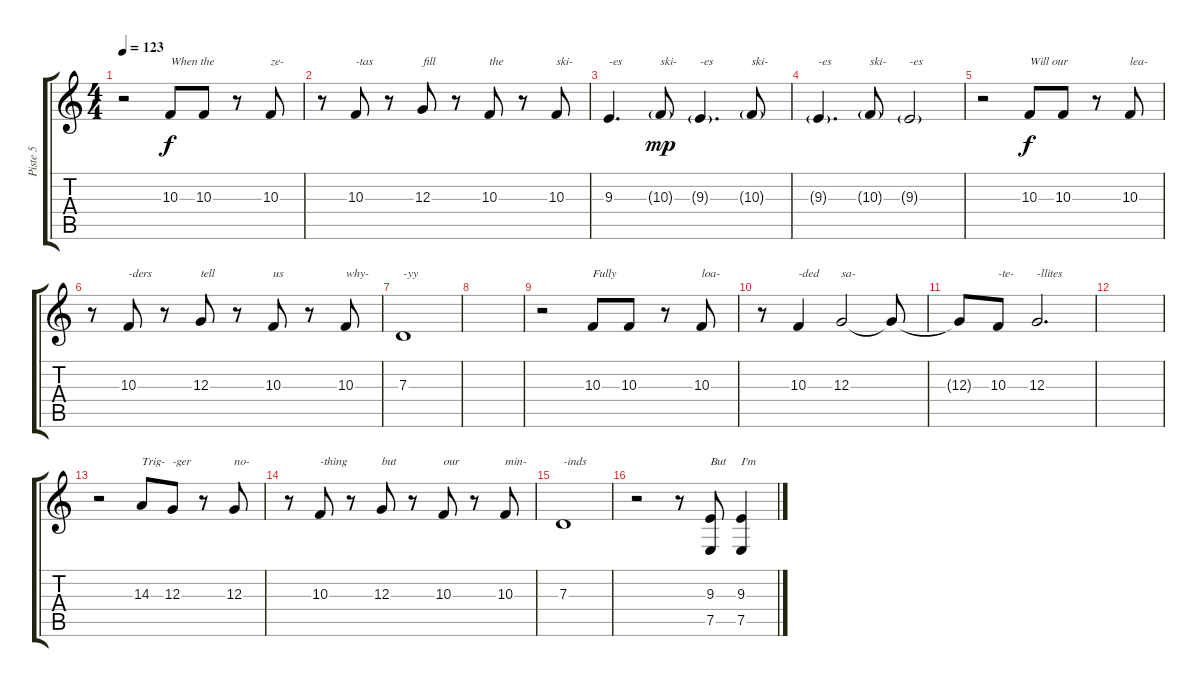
\track ("Piste 5" "Piste 5") {instrument flute}
\staff {score tabs}
\tuning (E4 B3 G3 D3 A2 E2) {hide}
\ts (4 4)
\tempo 123
\clef g2
\ks c
r.2{dy f} 10.3.8{txt "When the"} 10.3.8 r.8 10.3.8{txt "ze-"} |
r.8 10.3.8{txt "-tas"} r.8 12.3.8{txt "fill"} r.8 10.3.8{txt "the"} r.8 10.3.8{txt "ski-"} |
9.3.4{d txt "-es"} 10.3{g}.8{txt "ski-" dy mp} 9.3{g}.4{d txt "-es"} 10.3{g}.8{txt "ski-"} |
9.3{g}.4{d txt "-es"} 10.3{g}.8{txt "ski-"} 9.3{g}.2{txt "-es"} |
r.2 10.3.8{txt "Will our" dy f} 10.3.8 r.8 10.3.8{txt "lea-"} |
r.8 10.3.8{txt "-ders"} r.8 12.3.8{txt "tell"} r.8 10.3.8{txt "us"} r.8 10.3.8{txt "why-"} |
7.3.1{txt "-yy"} |
|
r.2 10.3.8{txt "Fully"} 10.3.8 r.8 10.3.8{txt "loa-"} |
r.8 10.3.4{txt "-ded"} 12.3.2{txt "sa-"} 12.3{t}.8 |
12.3{t}.8 10.3.8{txt "-te-"} 12.3.2{d txt "-llites"} |
|
r.2 14.3.8{txt "Trig-"} 12.3.8{txt "-ger"} r.8 12.3.8{txt "no-"} |
r.8 10.3.8{txt "-thing"} r.8 12.3.8{txt "but"} r.8 10.3.8{txt "our"} r.8 10.3.8{txt "min-"} |
7.3.1{txt "-inds"} |
r.2 r.8 (9.3 7.5).8{txt "But"} (9.3 7.5).4{txt "I'm"}
